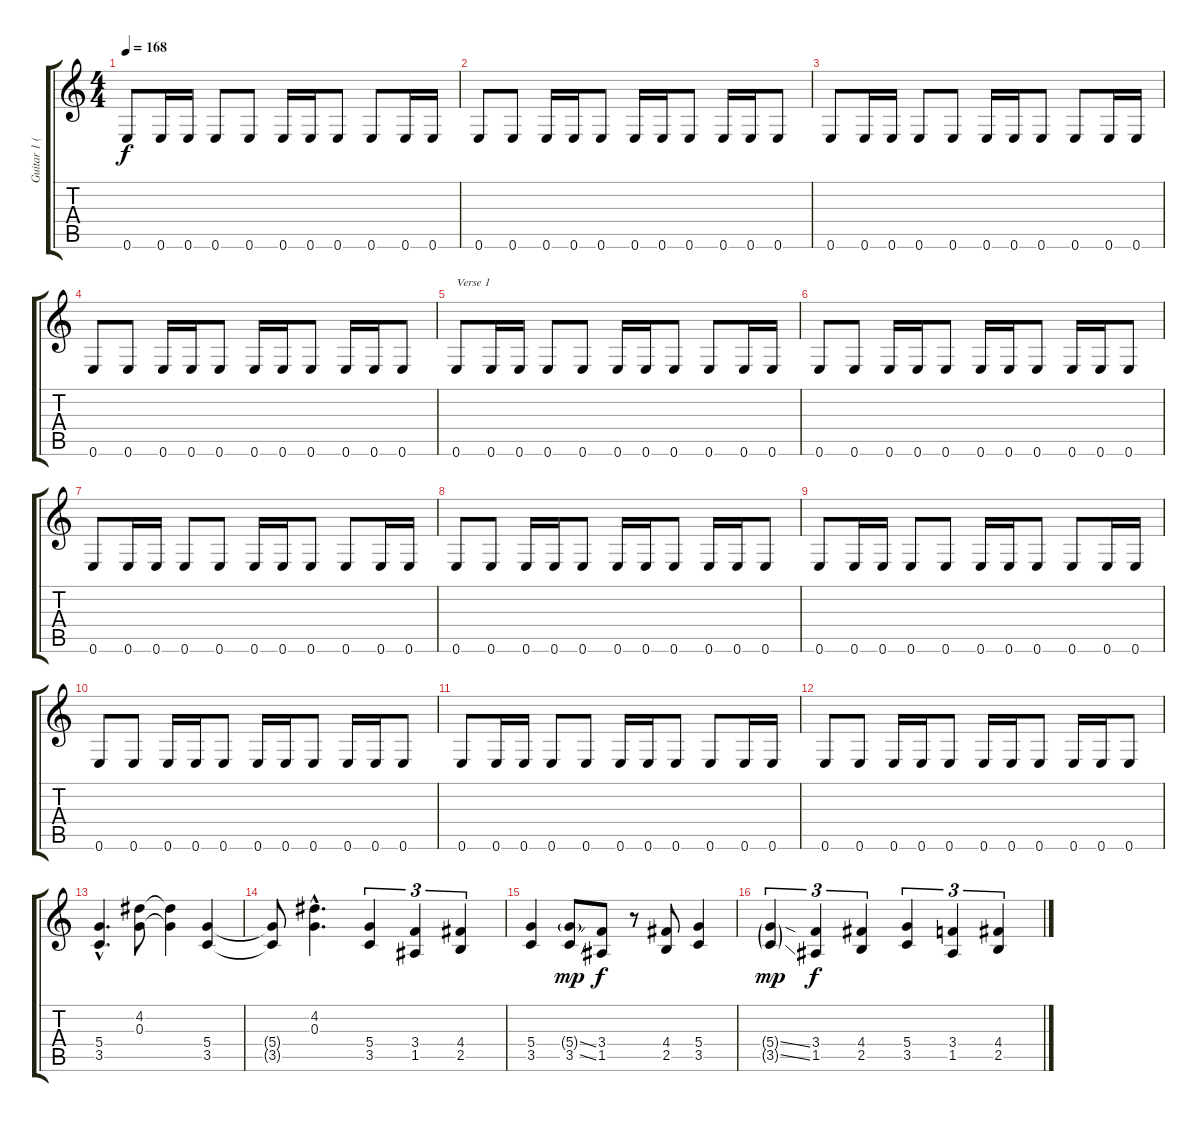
\track ("Guitar 1 (Rhythm)" "Guitar 1 (") {instrument distortionguitar}
\staff {score tabs}
\tuning (E4 B3 G3 D3 A2 E2) {hide}
\ts (4 4)
\tempo 168
\clef g2
\ks c
0.6.8{dy f instrument distortionguitar} 0.6.16 0.6.16 0.6.8 0.6.8 0.6.16 0.6.16 0.6.8 0.6.8 0.6.16 0.6.16 |
0.6.8 0.6.8 0.6.16 0.6.16 0.6.8 0.6.16 0.6.16 0.6.8 0.6.16 0.6.16 0.6.8 |
0.6.8 0.6.16 0.6.16 0.6.8 0.6.8 0.6.16 0.6.16 0.6.8 0.6.8 0.6.16 0.6.16 |
0.6.8 0.6.8 0.6.16 0.6.16 0.6.8 0.6.16 0.6.16 0.6.8 0.6.16 0.6.16 0.6.8 |
0.6.8{txt "Verse 1"} 0.6.16 0.6.16 0.6.8 0.6.8 0.6.16 0.6.16 0.6.8 0.6.8 0.6.16 0.6.16 |
0.6.8 0.6.8 0.6.16 0.6.16 0.6.8 0.6.16 0.6.16 0.6.8 0.6.16 0.6.16 0.6.8 |
0.6.8 0.6.16 0.6.16 0.6.8 0.6.8 0.6.16 0.6.16 0.6.8 0.6.8 0.6.16 0.6.16 |
0.6.8 0.6.8 0.6.16 0.6.16 0.6.8 0.6.16 0.6.16 0.6.8 0.6.16 0.6.16 0.6.8 |
0.6.8 0.6.16 0.6.16 0.6.8 0.6.8 0.6.16 0.6.16 0.6.8 0.6.8 0.6.16 0.6.16 |
0.6.8 0.6.8 0.6.16 0.6.16 0.6.8 0.6.16 0.6.16 0.6.8 0.6.16 0.6.16 0.6.8 |
0.6.8 0.6.16 0.6.16 0.6.8 0.6.8 0.6.16 0.6.16 0.6.8 0.6.8 0.6.16 0.6.16 |
0.6.8 0.6.8 0.6.16 0.6.16 0.6.8 0.6.16 0.6.16 0.6.8 0.6.16 0.6.16 0.6.8 |
(5.4{hac} 3.5{hac}).4{d} (4.2 0.3).8 (4.2{t} 0.3{t}).4 (5.4 3.5).4 |
(5.4{t} 3.5{t}).8 (4.2{hac} 0.3{hac}).4{d} (5.4 3.5).4{tu (3 2)} (3.4 1.5).4{tu (3 2)} (4.4 2.5).4{tu (3 2)} |
(5.4 3.5).4 (5.4{ss g} 3.5{ss}).8{dy mp} (3.4 1.5).8{dy f} r.8 (4.4 2.5).8 (5.4 3.5).4 |
(5.4{ss g} 3.5{ss g}).4{tu (3 2) dy mp} (3.4 1.5).4{tu (3 2) dy f} (4.4 2.5).4{tu (3 2)} (5.4 3.5).4{tu (3 2)} (3.4 1.5).4{tu (3 2)} (4.4 2.5).4{tu (3 2)}
